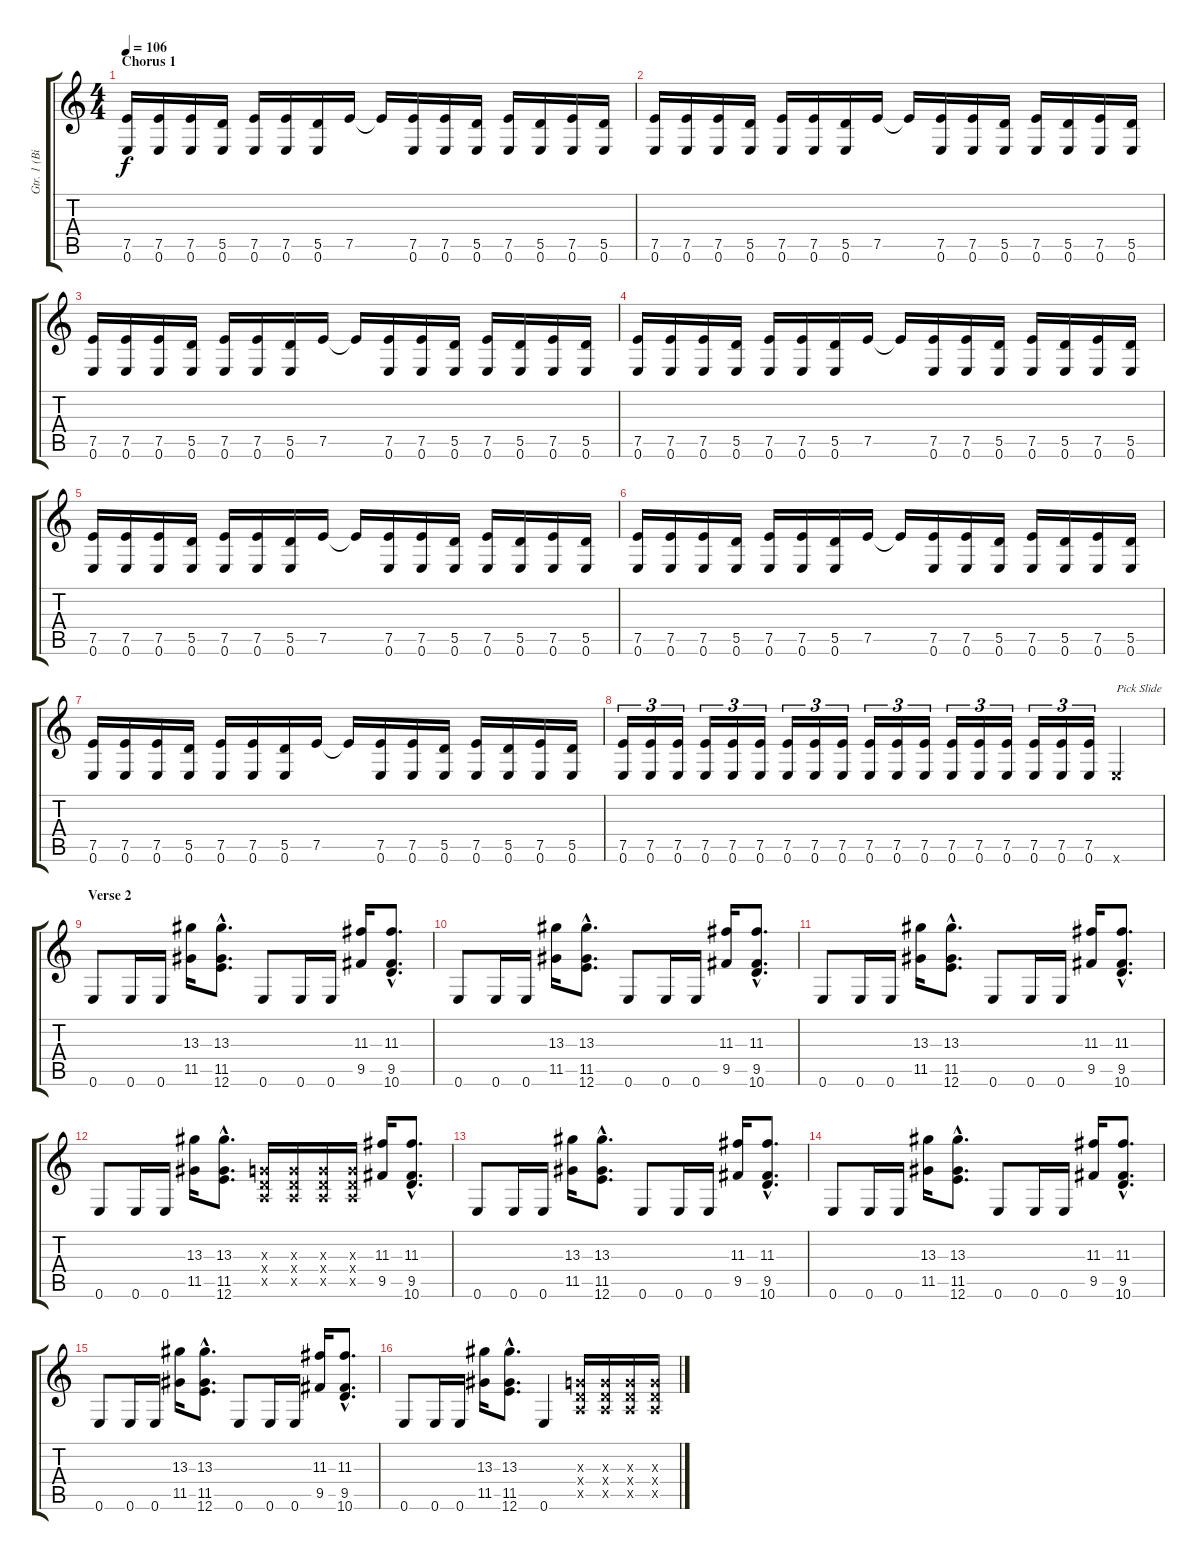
\track ("Gtr. 1 (Billy)" "Gtr. 1 (Bi") {instrument overdrivenguitar}
\staff {score tabs}
\tuning (E4 B3 G3 D3 A2 E2) {hide}
\ts (4 4)
\section ("" "Chorus 1")
\tempo 106
\clef g2
\ks c
(7.5 0.6).16{dy f} (7.5 0.6).16 (7.5 0.6).16 (5.5 0.6).16 (7.5 0.6).16 (7.5 0.6).16 (5.5 0.6).16 7.5.16 7.5{t}.16 (7.5 0.6).16 (7.5 0.6).16 (5.5 0.6).16 (7.5 0.6).16 (5.5 0.6).16 (7.5 0.6).16 (5.5 0.6).16 |
(7.5 0.6).16 (7.5 0.6).16 (7.5 0.6).16 (5.5 0.6).16 (7.5 0.6).16 (7.5 0.6).16 (5.5 0.6).16 7.5.16 7.5{t}.16 (7.5 0.6).16 (7.5 0.6).16 (5.5 0.6).16 (7.5 0.6).16 (5.5 0.6).16 (7.5 0.6).16 (5.5 0.6).16 |
(7.5 0.6).16 (7.5 0.6).16 (7.5 0.6).16 (5.5 0.6).16 (7.5 0.6).16 (7.5 0.6).16 (5.5 0.6).16 7.5.16 7.5{t}.16 (7.5 0.6).16 (7.5 0.6).16 (5.5 0.6).16 (7.5 0.6).16 (5.5 0.6).16 (7.5 0.6).16 (5.5 0.6).16 |
(7.5 0.6).16 (7.5 0.6).16 (7.5 0.6).16 (5.5 0.6).16 (7.5 0.6).16 (7.5 0.6).16 (5.5 0.6).16 7.5.16 7.5{t}.16 (7.5 0.6).16 (7.5 0.6).16 (5.5 0.6).16 (7.5 0.6).16 (5.5 0.6).16 (7.5 0.6).16 (5.5 0.6).16 |
(7.5 0.6).16 (7.5 0.6).16 (7.5 0.6).16 (5.5 0.6).16 (7.5 0.6).16 (7.5 0.6).16 (5.5 0.6).16 7.5.16 7.5{t}.16 (7.5 0.6).16 (7.5 0.6).16 (5.5 0.6).16 (7.5 0.6).16 (5.5 0.6).16 (7.5 0.6).16 (5.5 0.6).16 |
(7.5 0.6).16 (7.5 0.6).16 (7.5 0.6).16 (5.5 0.6).16 (7.5 0.6).16 (7.5 0.6).16 (5.5 0.6).16 7.5.16 7.5{t}.16 (7.5 0.6).16 (7.5 0.6).16 (5.5 0.6).16 (7.5 0.6).16 (5.5 0.6).16 (7.5 0.6).16 (5.5 0.6).16 |
(7.5 0.6).16 (7.5 0.6).16 (7.5 0.6).16 (5.5 0.6).16 (7.5 0.6).16 (7.5 0.6).16 (5.5 0.6).16 7.5.16 7.5{t}.16 (7.5 0.6).16 (7.5 0.6).16 (5.5 0.6).16 (7.5 0.6).16 (5.5 0.6).16 (7.5 0.6).16 (5.5 0.6).16 |
(7.5 0.6).16{tu (3 2)} (7.5 0.6).16{tu (3 2)} (7.5 0.6).16{tu (3 2)} (7.5 0.6).16{tu (3 2)} (7.5 0.6).16{tu (3 2)} (7.5 0.6).16{tu (3 2)} (7.5 0.6).16{tu (3 2)} (7.5 0.6).16{tu (3 2)} (7.5 0.6).16{tu (3 2)} (7.5 0.6).16{tu (3 2)} (7.5 0.6).16{tu (3 2)} (7.5 0.6).16{tu (3 2)} (7.5 0.6).16{tu (3 2)} (7.5 0.6).16{tu (3 2)} (7.5 0.6).16{tu (3 2)} (7.5 0.6).16{tu (3 2)} (7.5 0.6).16{tu (3 2)} (7.5 0.6).16{tu (3 2)} 0.6{x}.4{txt "Pick Slide"} |
\section ("" "Verse 2")
0.6.8 0.6.16 0.6.16 (13.3 11.5).16 (13.3{hac} 11.5{hac} 12.6{hac}).8{d} 0.6.8 0.6.16 0.6.16 (11.3 9.5).16 (11.3{hac} 9.5{hac} 10.6{hac}).8{d} |
0.6.8 0.6.16 0.6.16 (13.3 11.5).16 (13.3{hac} 11.5{hac} 12.6{hac}).8{d} 0.6.8 0.6.16 0.6.16 (11.3 9.5).16 (11.3{hac} 9.5{hac} 10.6{hac}).8{d} |
0.6.8 0.6.16 0.6.16 (13.3 11.5).16 (13.3{hac} 11.5{hac} 12.6{hac}).8{d} 0.6.8 0.6.16 0.6.16 (11.3 9.5).16 (11.3{hac} 9.5{hac} 10.6{hac}).8{d} |
0.6.8 0.6.16 0.6.16 (13.3 11.5).16 (13.3{hac} 11.5{hac} 12.6{hac}).8{d} (0.3{x} 0.4{x} 0.5{x}).16 (0.3{x} 0.4{x} 0.5{x}).16 (0.3{x} 0.4{x} 0.5{x}).16 (0.3{x} 0.4{x} 0.5{x}).16 (11.3 9.5).16 (11.3{hac} 9.5{hac} 10.6{hac}).8{d} |
0.6.8 0.6.16 0.6.16 (13.3 11.5).16 (13.3{hac} 11.5{hac} 12.6{hac}).8{d} 0.6.8 0.6.16 0.6.16 (11.3 9.5).16 (11.3{hac} 9.5{hac} 10.6{hac}).8{d} |
0.6.8 0.6.16 0.6.16 (13.3 11.5).16 (13.3{hac} 11.5{hac} 12.6{hac}).8{d} 0.6.8 0.6.16 0.6.16 (11.3 9.5).16 (11.3{hac} 9.5{hac} 10.6{hac}).8{d} |
0.6.8 0.6.16 0.6.16 (13.3 11.5).16 (13.3{hac} 11.5{hac} 12.6{hac}).8{d} 0.6.8 0.6.16 0.6.16 (11.3 9.5).16 (11.3{hac} 9.5{hac} 10.6{hac}).8{d} |
0.6.8 0.6.16 0.6.16 (13.3 11.5).16 (13.3{hac} 11.5{hac} 12.6{hac}).8{d} 0.6.4 (0.3{x} 0.4{x} 0.5{x}).16 (0.3{x} 0.4{x} 0.5{x}).16 (0.3{x} 0.4{x} 0.5{x}).16 (0.3{x} 0.4{x} 0.5{x}).16
